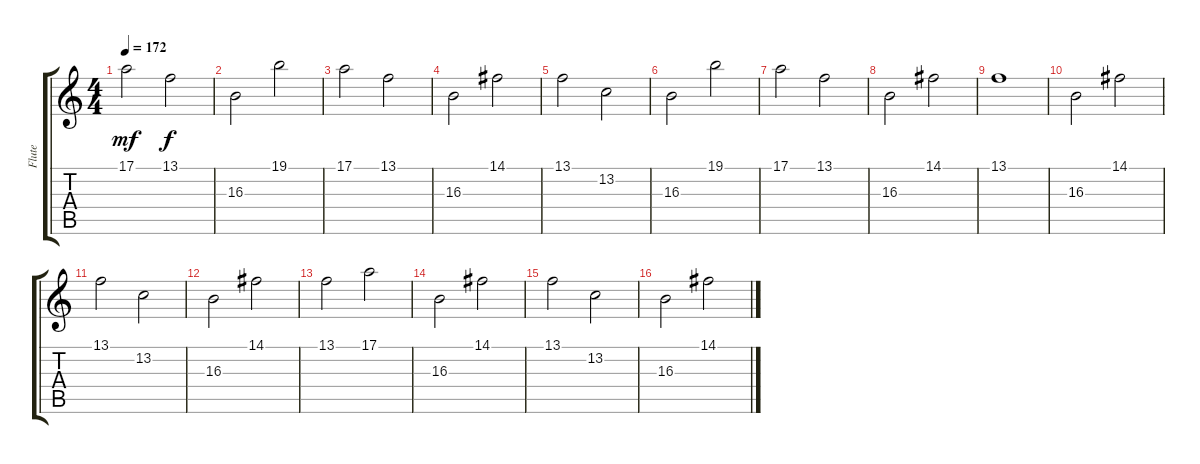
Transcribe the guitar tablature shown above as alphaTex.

\track ("Flute" "Flute") {instrument flute}
\staff {score tabs}
\tuning (E4 B3 G3 D3 A2 E2) {hide}
\ts (4 4)
\tempo 172
\clef g2
\ks c
17.1.2{dy mf} 13.1.2{dy f} |
16.3.2 19.1.2 |
17.1.2 13.1.2 |
16.3.2 14.1.2 |
13.1.2 13.2.2 |
16.3.2 19.1.2 |
17.1.2 13.1.2 |
16.3.2 14.1.2 |
13.1.1 |
\section ("" "")
16.3.2 14.1.2 |
13.1.2 13.2.2 |
16.3.2 14.1.2 |
13.1.2 17.1.2 |
\section ("" "")
16.3.2 14.1.2 |
13.1.2 13.2.2 |
16.3.2 14.1.2
